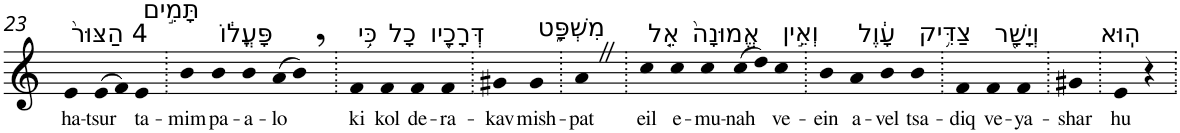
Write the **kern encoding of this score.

**kern	**text
*part1	*part1
*staff1	*staff1
*I"Piano	*
*I'Pno	*
!!LO:PB:g=z
*clefG2	*
*k[]	*
=23	=23
!LO:TX:a:t=4 הַצּוּר֙	!
!	!LO:LY:b
4e	ha-
!	!LO:LY:b
(>8e	-tsur
8f)	.
!LO:TX:a:t=תָּמִ֣ים	!
!	!LO:LY:b
4e	ta-
=24.	=24.
!	!LO:LY:b
4b	-mim
!LO:TX:a:t=פָּעֳל֔וֹ	!
!	!LO:LY:b
4b	pa-
!	!LO:LY:b
4b	-a-
!	!LO:LY:b
(8a	-lo
8b,)	.
=25.	=25.
!LO:TX:a:t=כִּ֥י	!
!	!LO:LY:b
4f	ki
!LO:TX:a:t=כָל	!
!	!LO:LY:b
4f	kol
!LO:TX:a:t=דְּרָכָ֖יו	!
!	!LO:LY:b
4f	de-
!	!LO:LY:b
4f	-ra-
=26.	=26.
!	!LO:LY:b
4g#X	-kav
!LO:TX:a:t=מִשְׁפָּ֑ט	!
!	!LO:LY:b
4g#	mish-
=27.	=27.
!	!LO:LY:b
4aZ	-pat
=28.	=28.
!LO:TX:a:t=אֵ֤ל	!
!	!LO:LY:b
4cc	eil
!LO:TX:a:t=אֱמוּנָה֙	!
!	!LO:LY:b
4cc	e-
!	!LO:LY:b
4cc	-mu-
!	!LO:LY:b
(8cc	-nah
8dd)	.
!LO:TX:a:t=וְאֵ֣ין	!
!	!LO:LY:b
4cc	ve-
=29.	=29.
!	!LO:LY:b
4b	-ein
!LO:TX:a:t=עָ֔וֶל	!
!	!LO:LY:b
4a	a-
!	!LO:LY:b
4b	-vel
!LO:TX:a:t=צַדִּ֥יק	!
!	!LO:LY:b
4b	tsa-
=30.	=30.
!	!LO:LY:b
4f	-diq
!LO:TX:a:t=וְיָשָׁ֖ר	!
!	!LO:LY:b
4f	ve-
!	!LO:LY:b
4f	-ya-
=31.	=31.
!	!LO:LY:b
4g#X	-shar
=32.	=32.
!LO:TX:a:t=הֽוּא	!
!	!LO:LY:b
4e	hu
4r	.
=.	=.
*-	*-
